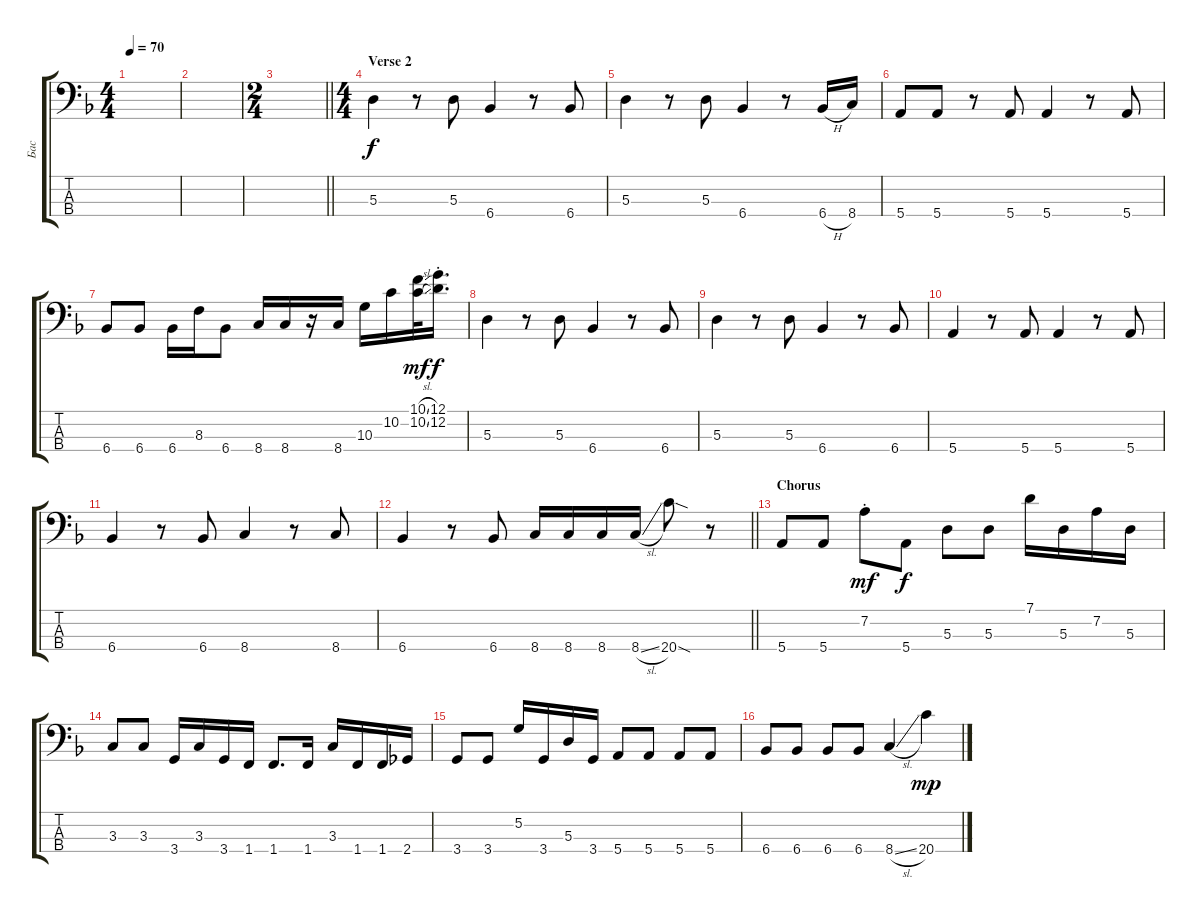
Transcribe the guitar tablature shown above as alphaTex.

\track ("Бас" "Бас") {instrument electricbassfinger}
\staff {score tabs}
\tuning (G2 D2 A1 E1) {hide}
\ts (4 4)
\tempo 70
\clef f4
\ks dminor
|
|
\ts (2 4)
\barLineRight lightlight
|
\ts (4 4)
\section ("" "Verse 2")
5.3.4 r.8 5.3.8 6.4.4 r.8 6.4.8 |
5.3.4 r.8 5.3.8 6.4.4 r.8 6.4{h}.16 8.4.16 |
5.4.8 5.4.8 r.8 5.4.8 5.4.4 r.8 5.4.8 |
6.4.8 6.4.8 6.4.16 8.3.16 6.4.8 8.4.16 8.4.16 r.16 8.4.16 10.3.16 10.2.16 (10.1{sl} 10.2{sl}).32{dy mf} (12.1{st} 12.2{st}).16{d dy f} |
5.3.4 r.8 5.3.8 6.4.4 r.8 6.4.8 |
5.3.4 r.8 5.3.8 6.4.4 r.8 6.4.8 |
5.4.4 r.8 5.4.8 5.4.4 r.8 5.4.8 |
6.4.4 r.8 6.4.8 8.4.4 r.8 8.4.8 |
\barLineRight lightlight
6.4.4 r.8 6.4.8 8.4.16 8.4.16 8.4.16 8.4{sl}.16 20.4{sod}.8 r.8 |
\section ("" "Chorus")
5.4.8 5.4.8 7.2{st}.8{dy mf} 5.4.8{dy f} 5.3.8 5.3.8 7.1.16 5.3.16 7.2.16 5.3.16 |
3.3.8 3.3.8 3.4.16 3.3.16 3.4.16 1.4.16 1.4.8{d} 1.4.16 3.3.16 1.4.16 1.4.16 2.4.16 |
3.4.8 3.4.8 5.2.16 3.4.16 5.3.16 3.4.16 5.4.8 5.4.8 5.4.8 5.4.8 |
6.4.8 6.4.8 6.4.8 6.4.8 8.4{sl}.4 20.4.4{dy mp}
